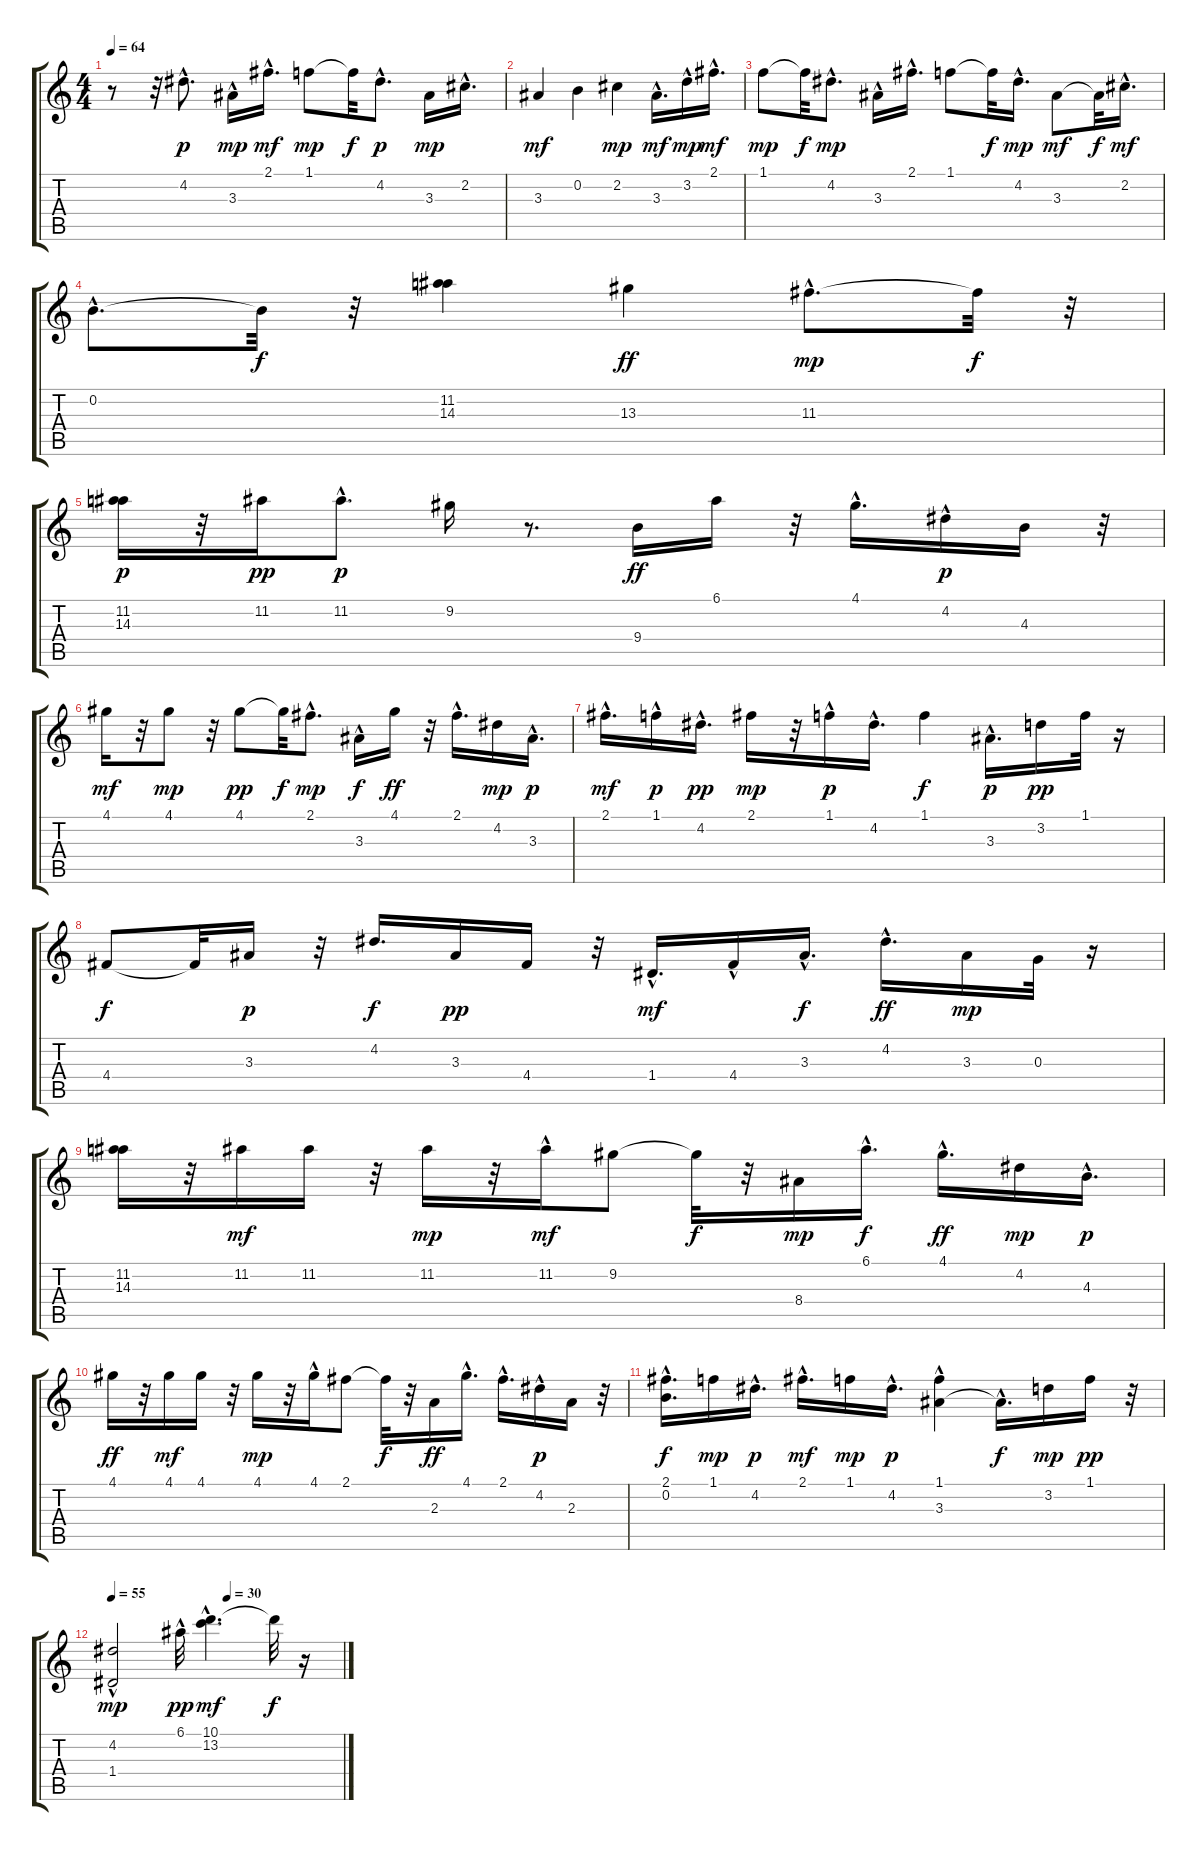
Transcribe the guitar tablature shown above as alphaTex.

\track "" {instrument electricguitarjazz}
\staff {score tabs}
\tuning (E4 B3 G3 D3 A2 E2) {hide}
\ts (4 4)
\tempo 64
\clef g2
\ks c
r.8{dy fff} r.32 4.2{hac}.8{d dy p} 3.3{hac}.16{dy mp} 2.1{hac}.16{d dy mf} 1.1.8{dy mp} 1.1{t}.32{dy f} 4.2{hac}.8{d dy p} 3.3.16{dy mp} 2.2{hac}.16{d} |
3.3.4{dy mf} 0.2.4 2.2.4{dy mp} 3.3{hac}.16{d dy mf} 3.2{hac}.16{dy mp} 2.1{hac}.16{d dy mf} |
1.1.8{dy mp} 1.1{t}.32{dy f} 4.2{hac}.8{d dy mp} 3.3{hac}.16 2.1{hac}.16{d} 1.1.8 1.1{t}.32{dy f} 4.2{hac}.16{d dy mp} 3.3.8{dy mf} 3.3{t}.32{dy f} 2.2{hac}.16{d dy mf} |
0.2{hac}.8{d} 0.2{t}.32{dy f} r.32 (11.2 14.3).4 13.3.4{dy ff} 11.3{hac}.8{d dy mp} 11.3{t}.32{dy f} r.32 |
(11.2 14.3).16{dy p} r.32 11.2.16{dy pp} 11.2{hac}.8{d dy p} 9.2.16 r.8{d} 9.4.16{dy ff} 6.1.16 r.32 4.1{hac}.16{d} 4.2{hac}.16{dy p} 4.3.16 r.32 |
4.1.16{dy mf} r.32 4.1.8{dy mp} r.32 4.1.8{dy pp} 4.1{t}.32{dy f} 2.1{hac}.8{d dy mp} 3.3{hac}.16{dy f} 4.1.16{dy ff} r.32 2.1{hac}.16{d} 4.2.16{dy mp} 3.3{hac}.16{d dy p} |
2.1{hac}.16{d dy mf} 1.1{hac}.16{dy p} 4.2{hac}.16{d dy pp} 2.1.16{dy mp} r.32 1.1{hac}.16{dy p} 4.2{hac}.16{d} 1.1.4{dy f} 3.3{hac}.16{d dy p} 3.2.16{dy pp} 1.1.32 r.16 |
4.4.8{dy f} 4.4{t}.32 3.3.16{dy p} r.32 4.2.16{d dy f} 3.3.16{dy pp} 4.4.16 r.32 1.4{hac}.16{d dy mf} 4.4{hac}.16 3.3{hac}.16{d dy f} 4.2{hac}.16{d dy ff} 3.3.16{dy mp} 0.3.32 r.16 |
(11.2 14.3).16 r.32 11.2.16{dy mf} 11.2.16 r.32 11.2.16{dy mp} r.32 11.2{hac}.16{dy mf} 9.2.8 9.2{t}.32{dy f} r.32 8.4.16{dy mp} 6.1{hac}.16{d dy f} 4.1{hac}.16{d dy ff} 4.2.16{dy mp} 4.3{hac}.16{d dy p} |
4.1.16{dy ff} r.32 4.1.16{dy mf} 4.1.16 r.32 4.1.16{dy mp} r.32 4.1{hac}.16 2.1.8 2.1{t}.32{dy f} r.32 2.3.16{dy ff} 4.1{hac}.16{d} 2.1{hac}.16{d} 4.2{hac}.16{dy p} 2.3.16 r.32 |
(2.1{hac} 0.2).16{d dy f} 1.1.16{dy mp} 4.2{hac}.16{d dy p} 2.1{hac}.16{d dy mf} 1.1.16{dy mp} 4.2{hac}.16{d dy p} (1.1{hac} 3.3).4 3.3{hac t}.16{d dy f} 3.2.16{dy mp} 1.1.16{dy pp} r.32 |
\tempo 55
\tempo (30 0.5)
(4.2 1.4{hac}).2{dy mp} 6.1{hac}.32{dy pp} (10.1{hac} 13.2{hac}).4{d dy mf} 10.1{t}.32{dy f} r.16
